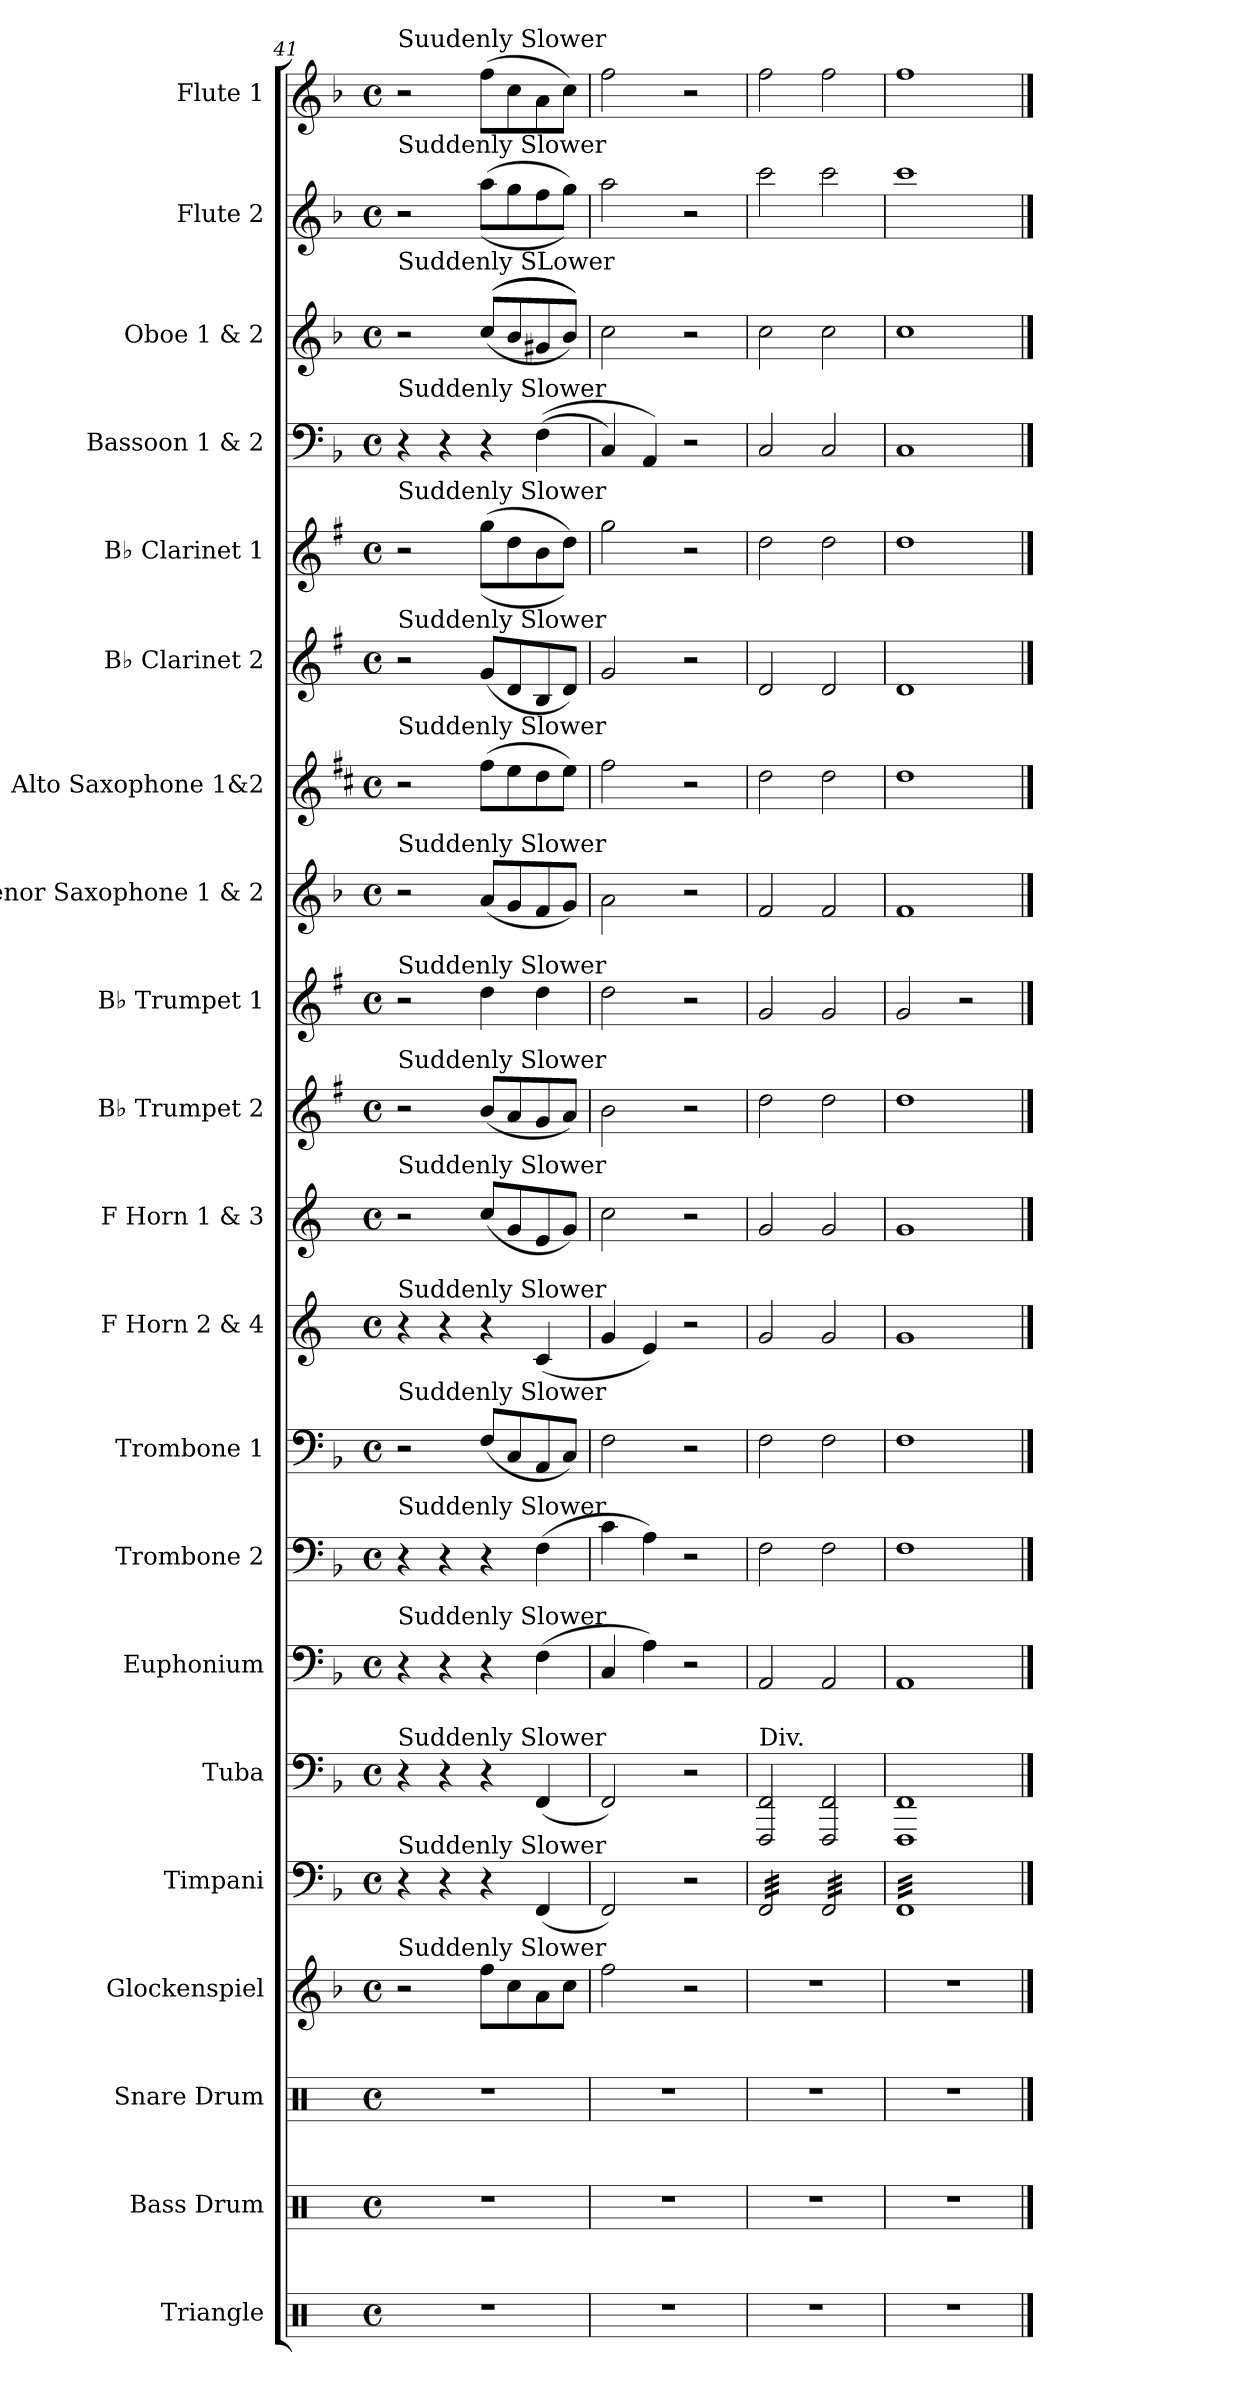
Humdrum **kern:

**kern	**kern	**kern	**kern	**kern	**kern	**kern	**kern	**kern	**kern	**kern	**kern	**kern	**kern	**kern	**kern	**kern	**kern	**kern	**kern	**kern
*part21	*part20	*part19	*part18	*part17	*part16	*part15	*part14	*part13	*part12	*part11	*part10	*part9	*part8	*part7	*part6	*part5	*part4	*part3	*part2	*part1
*staff21	*staff20	*staff19	*staff18	*staff17	*staff16	*staff15	*staff14	*staff13	*staff12	*staff11	*staff10	*staff9	*staff8	*staff7	*staff6	*staff5	*staff4	*staff3	*staff2	*staff1
*I"Triangle	*I"Bass Drum	*I"Snare Drum	*I"Glockenspiel	*I"Timpani	*I"Tuba	*I"Euphonium	*I"Trombone 2	*I"Trombone 1	*I"F Horn 2 &amp; 4	*I"F Horn 1 &amp; 3	*I"B♭ Trumpet 2	*I"B♭ Trumpet 1	*I"Tenor Saxophone 1 &amp; 2	*I"Alto Saxophone 1&amp;2	*I"B♭ Clarinet 2	*I"B♭ Clarinet 1	*I"Bassoon 1 &amp; 2	*I"Oboe 1 &amp; 2	*I"Flute 2	*I"Flute 1
*I'Trgl.	*I'B. Dr.	*I'Sn. Dr.	*I'Glk.	*I'Timp.	*I'Tba.	*I'Euph.	*I'Tbn. 2	*I'Tbn. 1	*I'F Hn. 2 4	*I'F Hn. 1 3	*I'B♭ Tpt. 2	*I'B♭ Tpt. 1	*I'T. Sax. 1 2	*I'A. Sax. 1&amp;2	*I'B♭ Cl. 2	*I'B♭ Cl. 1	*I'Bsn. 1 2	*I'Ob. 1 2	*I'Fl. 2	*I'Fl. 1
*clefX	*clefX	*clefX	*clefG2	*clefF4	*clefF4	*clefF4	*clefF4	*clefF4	*clefG2	*clefG2	*clefG2	*clefG2	*clefG2	*clefG2	*clefG2	*clefG2	*clefF4	*clefG2	*clefG2	*clefG2
*	*	*	*ITrd-14c-24	*	*	*	*	*	*ITrd4c7	*ITrd4c7	*ITrd1c2	*ITrd1c2	*ITrd8c14	*ITrd5c9	*ITrd1c2	*ITrd1c2	*	*	*	*
*k[]	*k[]	*k[]	*k[b-]	*k[b-]	*k[b-]	*k[b-]	*k[b-]	*k[b-]	*k[b-]	*k[b-]	*k[b-]	*k[b-]	*k[b-]	*k[b-]	*k[b-]	*k[b-]	*k[b-]	*k[b-]	*k[b-]	*k[b-]
*M4/4	*M4/4	*M4/4	*M4/4	*M4/4	*M4/4	*M4/4	*M4/4	*M4/4	*M4/4	*M4/4	*M4/4	*M4/4	*M4/4	*M4/4	*M4/4	*M4/4	*M4/4	*M4/4	*M4/4	*M4/4
*met(c)	*met(c)	*met(c)	*met(c)	*met(c)	*met(c)	*met(c)	*met(c)	*met(c)	*met(c)	*met(c)	*met(c)	*met(c)	*met(c)	*met(c)	*met(c)	*met(c)	*met(c)	*met(c)	*met(c)	*met(c)
=41	=41	=41	=41	=41	=41	=41	=41	=41	=41	=41	=41	=41	=41	=41	=41	=41	=41	=41	=41	=41
!	!	!	!	!	!	!	!	!	!	!	!	!	!	!	!	!	!	!	!	!LO:TX:a:t=Suudenly Slower
!	!	!	!	!	!	!	!	!	!	!	!	!	!	!	!	!	!	!	!LO:TX:a:t=Suddenly Slower	!
!	!	!	!	!	!	!	!	!	!	!	!	!	!	!	!	!	!	!LO:TX:a:t=Suddenly SLower	!	!
!	!	!	!	!	!	!	!	!	!	!	!	!	!	!	!	!	!LO:TX:a:t=Suddenly Slower	!	!	!
!	!	!	!	!	!	!	!	!	!	!	!	!	!	!	!	!LO:TX:a:t=Suddenly Slower	!	!	!	!
!	!	!	!	!	!	!	!	!	!	!	!	!	!	!	!LO:TX:a:t=Suddenly Slower	!	!	!	!	!
!	!	!	!	!	!	!	!	!	!	!	!	!	!	!LO:TX:a:t=Suddenly Slower	!	!	!	!	!	!
!	!	!	!	!	!	!	!	!	!	!	!	!	!LO:TX:a:t=Suddenly Slower	!	!	!	!	!	!	!
!	!	!	!	!	!	!	!	!	!	!	!	!LO:TX:a:t=Suddenly Slower	!	!	!	!	!	!	!	!
!	!	!	!	!	!	!	!	!	!	!	!LO:TX:a:t=Suddenly Slower	!	!	!	!	!	!	!	!	!
!	!	!	!	!	!	!	!	!	!	!LO:TX:a:t=Suddenly Slower	!	!	!	!	!	!	!	!	!	!
!	!	!	!	!	!	!	!	!	!LO:TX:a:t=Suddenly Slower	!	!	!	!	!	!	!	!	!	!	!
!	!	!	!	!	!	!	!	!LO:TX:a:t=Suddenly Slower	!	!	!	!	!	!	!	!	!	!	!	!
!	!	!	!	!	!	!	!LO:TX:a:t=Suddenly Slower	!	!	!	!	!	!	!	!	!	!	!	!	!
!	!	!	!	!	!	!LO:TX:a:t=Suddenly Slower	!	!	!	!	!	!	!	!	!	!	!	!	!	!
!	!	!	!	!	!LO:TX:a:t=Suddenly Slower	!	!	!	!	!	!	!	!	!	!	!	!	!	!	!
!	!	!	!	!LO:TX:a:t=Suddenly Slower	!	!	!	!	!	!	!	!	!	!	!	!	!	!	!	!
!	!	!	!LO:TX:a:t=Suddenly Slower	!	!	!	!	!	!	!	!	!	!	!	!	!	!	!	!	!
1r	1r	1r	2r	4r	4r	4r	4r	2r	4r	2r	2r	2r	2r	2r	2r	2r	4r	2r	2r	2r
.	.	.	.	4r	4r	4r	4r	.	4r	.	.	.	.	.	.	.	4r	.	.	.
*	*	*	*	*	*	*	*	*	*	*	*	*	*	*	*	*	*	*	*	*MM80
.	.	.	8ffff\L	4r	4r	4r	4r	(8F/L	4r	(8f/L	(8a/L	4cc\	(8A/L	(8a\L	(8f/L	((8ff\L	4r	(((8cc/L	((8aa\L	(8ff\L
.	.	.	8cccc\	.	.	.	.	8C/	.	8c/	8g/	.	8G/	8g\	8c/	8cc\	.	8b-/	8gg\	8cc\
.	.	.	8aaa\	(4FF/	(4FF/	(4F\	(4F\	8AA/	(4F/	8A/	8f/	4cc\	8F/	8f\	8A/	8a\	((4F\	8g#X/	8ff\	8a\
.	.	.	8cccc\J	.	.	.	.	8C/J)	.	8c/J)	8g/J)	.	8G/J)	8g\J)	8c/J)	8cc\J))	.	8b-/J)))	8gg\J))	8cc\J)
=42	=42	=42	=42	=42	=42	=42	=42	=42	=42	=42	=42	=42	=42	=42	=42	=42	=42	=42	=42	=42
1r	1r	1r	2ffff\	2FF/)	2FF/)	4C/	4c\	2F\	4c/	2f\	2a\	2cc\	2A\	2a\	2f/	2ff\	4C/)	2cc\	2aa\	2ff\
.	.	.	.	.	.	4A\)	4A\)	.	4A/)	.	.	.	.	.	.	.	4AA/)	.	.	.
.	.	.	2r	2r	2r	2r	2r	2r	2r	2r	2r	2r	2r	2r	2r	2r	2r	2r	2r	2r
=43	=43	=43	=43	=43	=43	=43	=43	=43	=43	=43	=43	=43	=43	=43	=43	=43	=43	=43	=43	=43
!	!	!	!	!	!LO:TX:a:t=Div.	!	!	!	!	!	!	!	!	!	!	!	!	!	!	!
*	*	*	*	*tremolo	*	*	*	*	*	*	*	*	*	*	*	*	*	*	*	*
1r	1r	1r	1r	32FF/LLL	2FFF/ 2FF/	2AA/	2F\	2F\	2c/	2c/	2cc\	2f/	2F/	2f\	2c/	2cc\	2C/	2cc\	2ccc\	2ff\
.	.	.	.	32FF/	.	.	.	.	.	.	.	.	.	.	.	.	.	.	.	.
.	.	.	.	32FF/	.	.	.	.	.	.	.	.	.	.	.	.	.	.	.	.
.	.	.	.	32FF/	.	.	.	.	.	.	.	.	.	.	.	.	.	.	.	.
.	.	.	.	32FF/	.	.	.	.	.	.	.	.	.	.	.	.	.	.	.	.
.	.	.	.	32FF/	.	.	.	.	.	.	.	.	.	.	.	.	.	.	.	.
.	.	.	.	32FF/	.	.	.	.	.	.	.	.	.	.	.	.	.	.	.	.
.	.	.	.	32FF/	.	.	.	.	.	.	.	.	.	.	.	.	.	.	.	.
.	.	.	.	32FF/	.	.	.	.	.	.	.	.	.	.	.	.	.	.	.	.
.	.	.	.	32FF/	.	.	.	.	.	.	.	.	.	.	.	.	.	.	.	.
.	.	.	.	32FF/	.	.	.	.	.	.	.	.	.	.	.	.	.	.	.	.
.	.	.	.	32FF/	.	.	.	.	.	.	.	.	.	.	.	.	.	.	.	.
.	.	.	.	32FF/	.	.	.	.	.	.	.	.	.	.	.	.	.	.	.	.
.	.	.	.	32FF/	.	.	.	.	.	.	.	.	.	.	.	.	.	.	.	.
.	.	.	.	32FF/	.	.	.	.	.	.	.	.	.	.	.	.	.	.	.	.
.	.	.	.	32FF/JJJ	.	.	.	.	.	.	.	.	.	.	.	.	.	.	.	.
.	.	.	.	32FF/LLL	2FFF/ 2FF/	2AA/	2F\	2F\	2c/	2c/	2cc\	2f/	2F/	2f\	2c/	2cc\	2C/	2cc\	2ccc\	2ff\
.	.	.	.	32FF/	.	.	.	.	.	.	.	.	.	.	.	.	.	.	.	.
.	.	.	.	32FF/	.	.	.	.	.	.	.	.	.	.	.	.	.	.	.	.
.	.	.	.	32FF/	.	.	.	.	.	.	.	.	.	.	.	.	.	.	.	.
.	.	.	.	32FF/	.	.	.	.	.	.	.	.	.	.	.	.	.	.	.	.
.	.	.	.	32FF/	.	.	.	.	.	.	.	.	.	.	.	.	.	.	.	.
.	.	.	.	32FF/	.	.	.	.	.	.	.	.	.	.	.	.	.	.	.	.
.	.	.	.	32FF/	.	.	.	.	.	.	.	.	.	.	.	.	.	.	.	.
.	.	.	.	32FF/	.	.	.	.	.	.	.	.	.	.	.	.	.	.	.	.
.	.	.	.	32FF/	.	.	.	.	.	.	.	.	.	.	.	.	.	.	.	.
.	.	.	.	32FF/	.	.	.	.	.	.	.	.	.	.	.	.	.	.	.	.
.	.	.	.	32FF/	.	.	.	.	.	.	.	.	.	.	.	.	.	.	.	.
.	.	.	.	32FF/	.	.	.	.	.	.	.	.	.	.	.	.	.	.	.	.
.	.	.	.	32FF/	.	.	.	.	.	.	.	.	.	.	.	.	.	.	.	.
.	.	.	.	32FF/	.	.	.	.	.	.	.	.	.	.	.	.	.	.	.	.
.	.	.	.	32FF/JJJ	.	.	.	.	.	.	.	.	.	.	.	.	.	.	.	.
=44	=44	=44	=44	=44	=44	=44	=44	=44	=44	=44	=44	=44	=44	=44	=44	=44	=44	=44	=44	=44
1r	1r	1r	1r	32FFLLL	1FFF 1FF	1AA	1F	1F	1c	1c	1cc	2f/	1F	1f	1c	1cc	1C	1cc	1ccc	1ff
.	.	.	.	32FF	.	.	.	.	.	.	.	.	.	.	.	.	.	.	.	.
.	.	.	.	32FF	.	.	.	.	.	.	.	.	.	.	.	.	.	.	.	.
.	.	.	.	32FF	.	.	.	.	.	.	.	.	.	.	.	.	.	.	.	.
.	.	.	.	32FF	.	.	.	.	.	.	.	.	.	.	.	.	.	.	.	.
.	.	.	.	32FF	.	.	.	.	.	.	.	.	.	.	.	.	.	.	.	.
.	.	.	.	32FF	.	.	.	.	.	.	.	.	.	.	.	.	.	.	.	.
.	.	.	.	32FF	.	.	.	.	.	.	.	.	.	.	.	.	.	.	.	.
.	.	.	.	32FF	.	.	.	.	.	.	.	.	.	.	.	.	.	.	.	.
.	.	.	.	32FF	.	.	.	.	.	.	.	.	.	.	.	.	.	.	.	.
.	.	.	.	32FF	.	.	.	.	.	.	.	.	.	.	.	.	.	.	.	.
.	.	.	.	32FF	.	.	.	.	.	.	.	.	.	.	.	.	.	.	.	.
.	.	.	.	32FF	.	.	.	.	.	.	.	.	.	.	.	.	.	.	.	.
.	.	.	.	32FF	.	.	.	.	.	.	.	.	.	.	.	.	.	.	.	.
.	.	.	.	32FF	.	.	.	.	.	.	.	.	.	.	.	.	.	.	.	.
.	.	.	.	32FF	.	.	.	.	.	.	.	.	.	.	.	.	.	.	.	.
.	.	.	.	32FF	.	.	.	.	.	.	.	2r	.	.	.	.	.	.	.	.
.	.	.	.	32FF	.	.	.	.	.	.	.	.	.	.	.	.	.	.	.	.
.	.	.	.	32FF	.	.	.	.	.	.	.	.	.	.	.	.	.	.	.	.
.	.	.	.	32FF	.	.	.	.	.	.	.	.	.	.	.	.	.	.	.	.
.	.	.	.	32FF	.	.	.	.	.	.	.	.	.	.	.	.	.	.	.	.
.	.	.	.	32FF	.	.	.	.	.	.	.	.	.	.	.	.	.	.	.	.
.	.	.	.	32FF	.	.	.	.	.	.	.	.	.	.	.	.	.	.	.	.
.	.	.	.	32FF	.	.	.	.	.	.	.	.	.	.	.	.	.	.	.	.
.	.	.	.	32FF	.	.	.	.	.	.	.	.	.	.	.	.	.	.	.	.
.	.	.	.	32FF	.	.	.	.	.	.	.	.	.	.	.	.	.	.	.	.
.	.	.	.	32FF	.	.	.	.	.	.	.	.	.	.	.	.	.	.	.	.
.	.	.	.	32FF	.	.	.	.	.	.	.	.	.	.	.	.	.	.	.	.
.	.	.	.	32FF	.	.	.	.	.	.	.	.	.	.	.	.	.	.	.	.
.	.	.	.	32FF	.	.	.	.	.	.	.	.	.	.	.	.	.	.	.	.
.	.	.	.	32FF	.	.	.	.	.	.	.	.	.	.	.	.	.	.	.	.
.	.	.	.	32FFJJJ	.	.	.	.	.	.	.	.	.	.	.	.	.	.	.	.
*	*	*	*	*Xtremolo	*	*	*	*	*	*	*	*	*	*	*	*	*	*	*	*
==	==	==	==	==	==	==	==	==	==	==	==	==	==	==	==	==	==	==	==	==
*-	*-	*-	*-	*-	*-	*-	*-	*-	*-	*-	*-	*-	*-	*-	*-	*-	*-	*-	*-	*-
